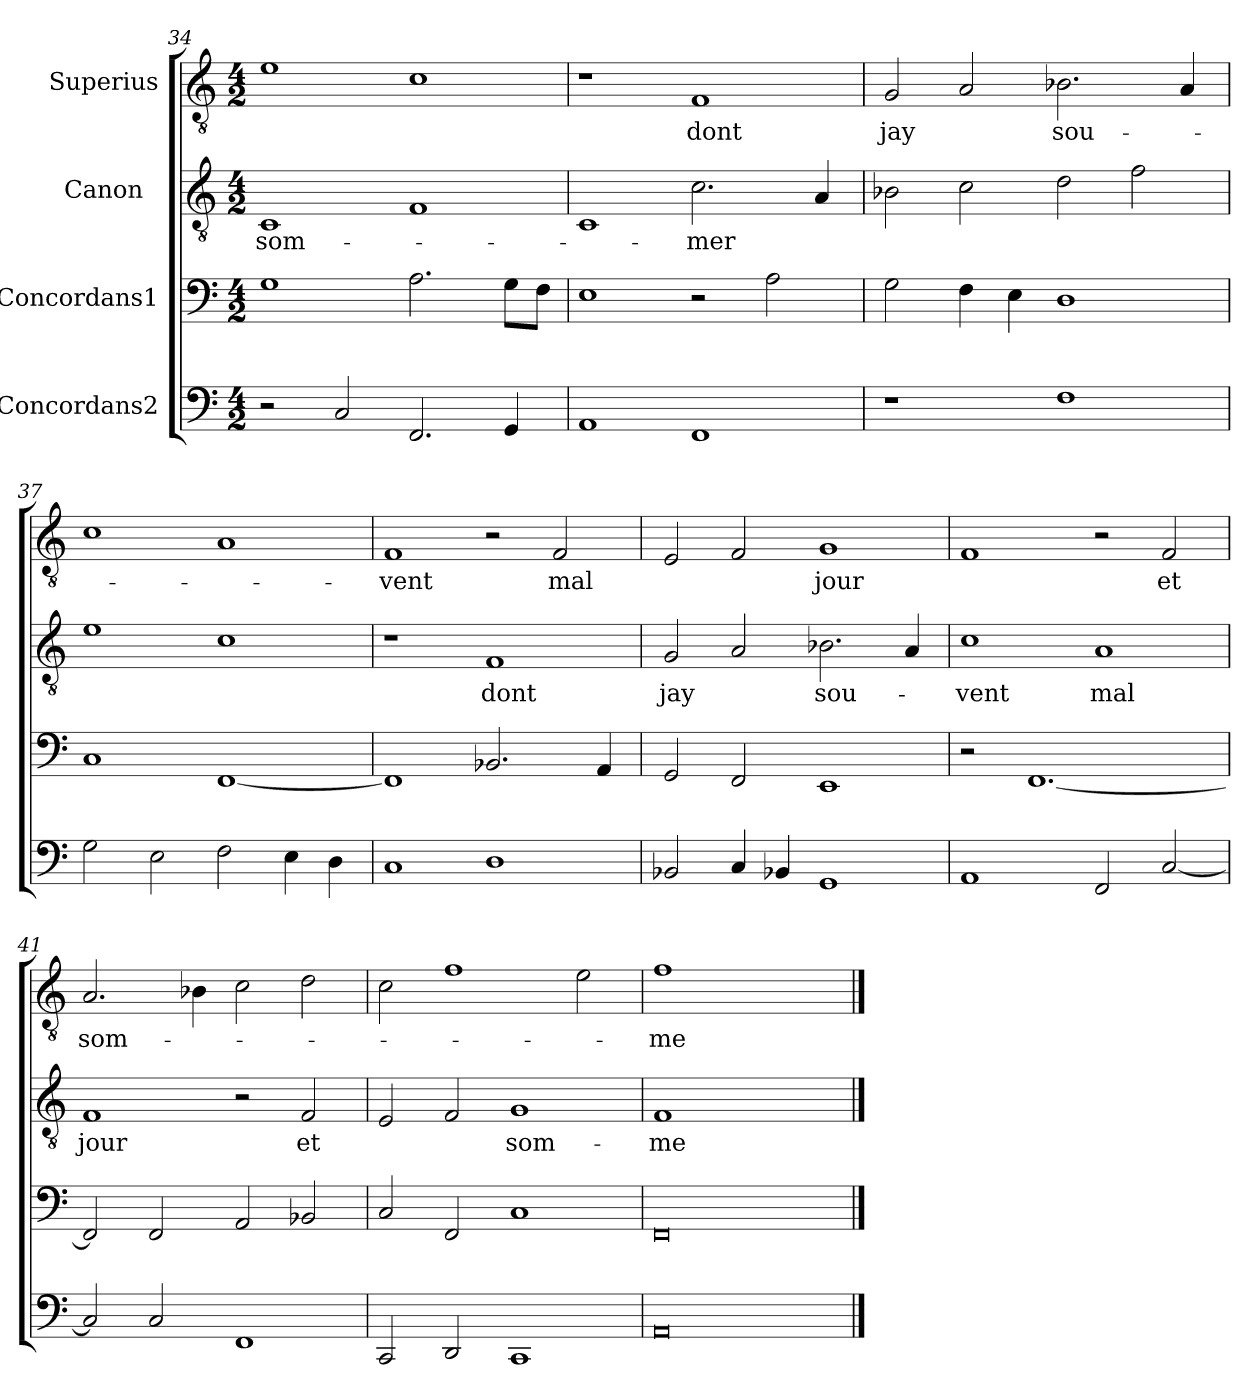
**kern	**kern	**kern	**text	**kern	**text
*part4	*part3	*part2	*part2	*part1	*part1
*staff4	*staff3	*staff2	*staff2	*staff1	*staff1
*I"Concordans2	*I"Concordans1	*I"Canon  	*	*I"Superius	*
*clefF4	*clefF4	*clefGv2	*	*clefGv2	*
*M4/2	*M4/2	*M4/2	*	*M4/2	*
=34	=34	=34	=34	=34	=34
2r	1G	1C	-som-	1e	.
2C	.	.	.	.	.
2.FF	2.A	1F	.	1c	.
4GG	8G\L	.	.	.	.
.	8F\J	.	.	.	.
=35	=35	=35	=35	=35	=35
1AA	1E	1C	.	1r	.
1FF	2r	2.c	-mer	1F	-dont
.	2A	.	.	.	.
.	.	4A	.	.	.
=36	=36	=36	=36	=36	=36
1r	2G	2B-X	.	2G	-jay
.	4F	2c	.	2A	.
.	4E	.	.	.	.
1F	1D	2d	.	2.B-X	sou-
.	.	2f	.	.	.
.	.	.	.	4A	.
=37	=37	=37	=37	=37	=37
2G	1C	1e	.	1c	.
2E	.	.	.	.	.
2F	[1FF	1c	.	1A	.
4E	.	.	.	.	.
4D	.	.	.	.	.
=38	=38	=38	=38	=38	=38
1C	1FF]	1r	.	1F	-vent
1D	2.BB-X	1F	-dont	2r	.
.	.	.	.	2F	-mal
.	4AA	.	.	.	.
=39	=39	=39	=39	=39	=39
2BB-X	2GG	2G	-jay	2E	.
4C	2FF	2A	.	2F	.
4BB-X	.	.	.	.	.
1GG	1EE	2.B-X	sou-	1G	-jour
.	.	4A	.	.	.
=40	=40	=40	=40	=40	=40
1AA	2r	1c	-vent	1F	.
.	[1.FF	.	.	.	.
2FF	.	1A	-mal	2r	.
[2C	.	.	.	2F	-et
=41	=41	=41	=41	=41	=41
2C]	2FF]	1F	-jour	2.A	som-
2C	2FF	.	.	.	.
.	.	.	.	4B-X	.
1FF	2AA	2r	.	2c	.
.	2BB-X	2F	-et	2d	.
=42	=42	=42	=42	=42	=42
2CC	2C	2E	.	2c	.
2DD	2FF	2F	.	1f	.
1CC	1C	1G	som-	.	.
.	.	.	.	2e	.
=43	=43	=43	=43	=43	=43
0AA	0FF	1F	-me	1f	-me
.	.	1ryy	.	1ryy	.
==	==	==	==	==	==
*-	*-	*-	*-	*-	*-
